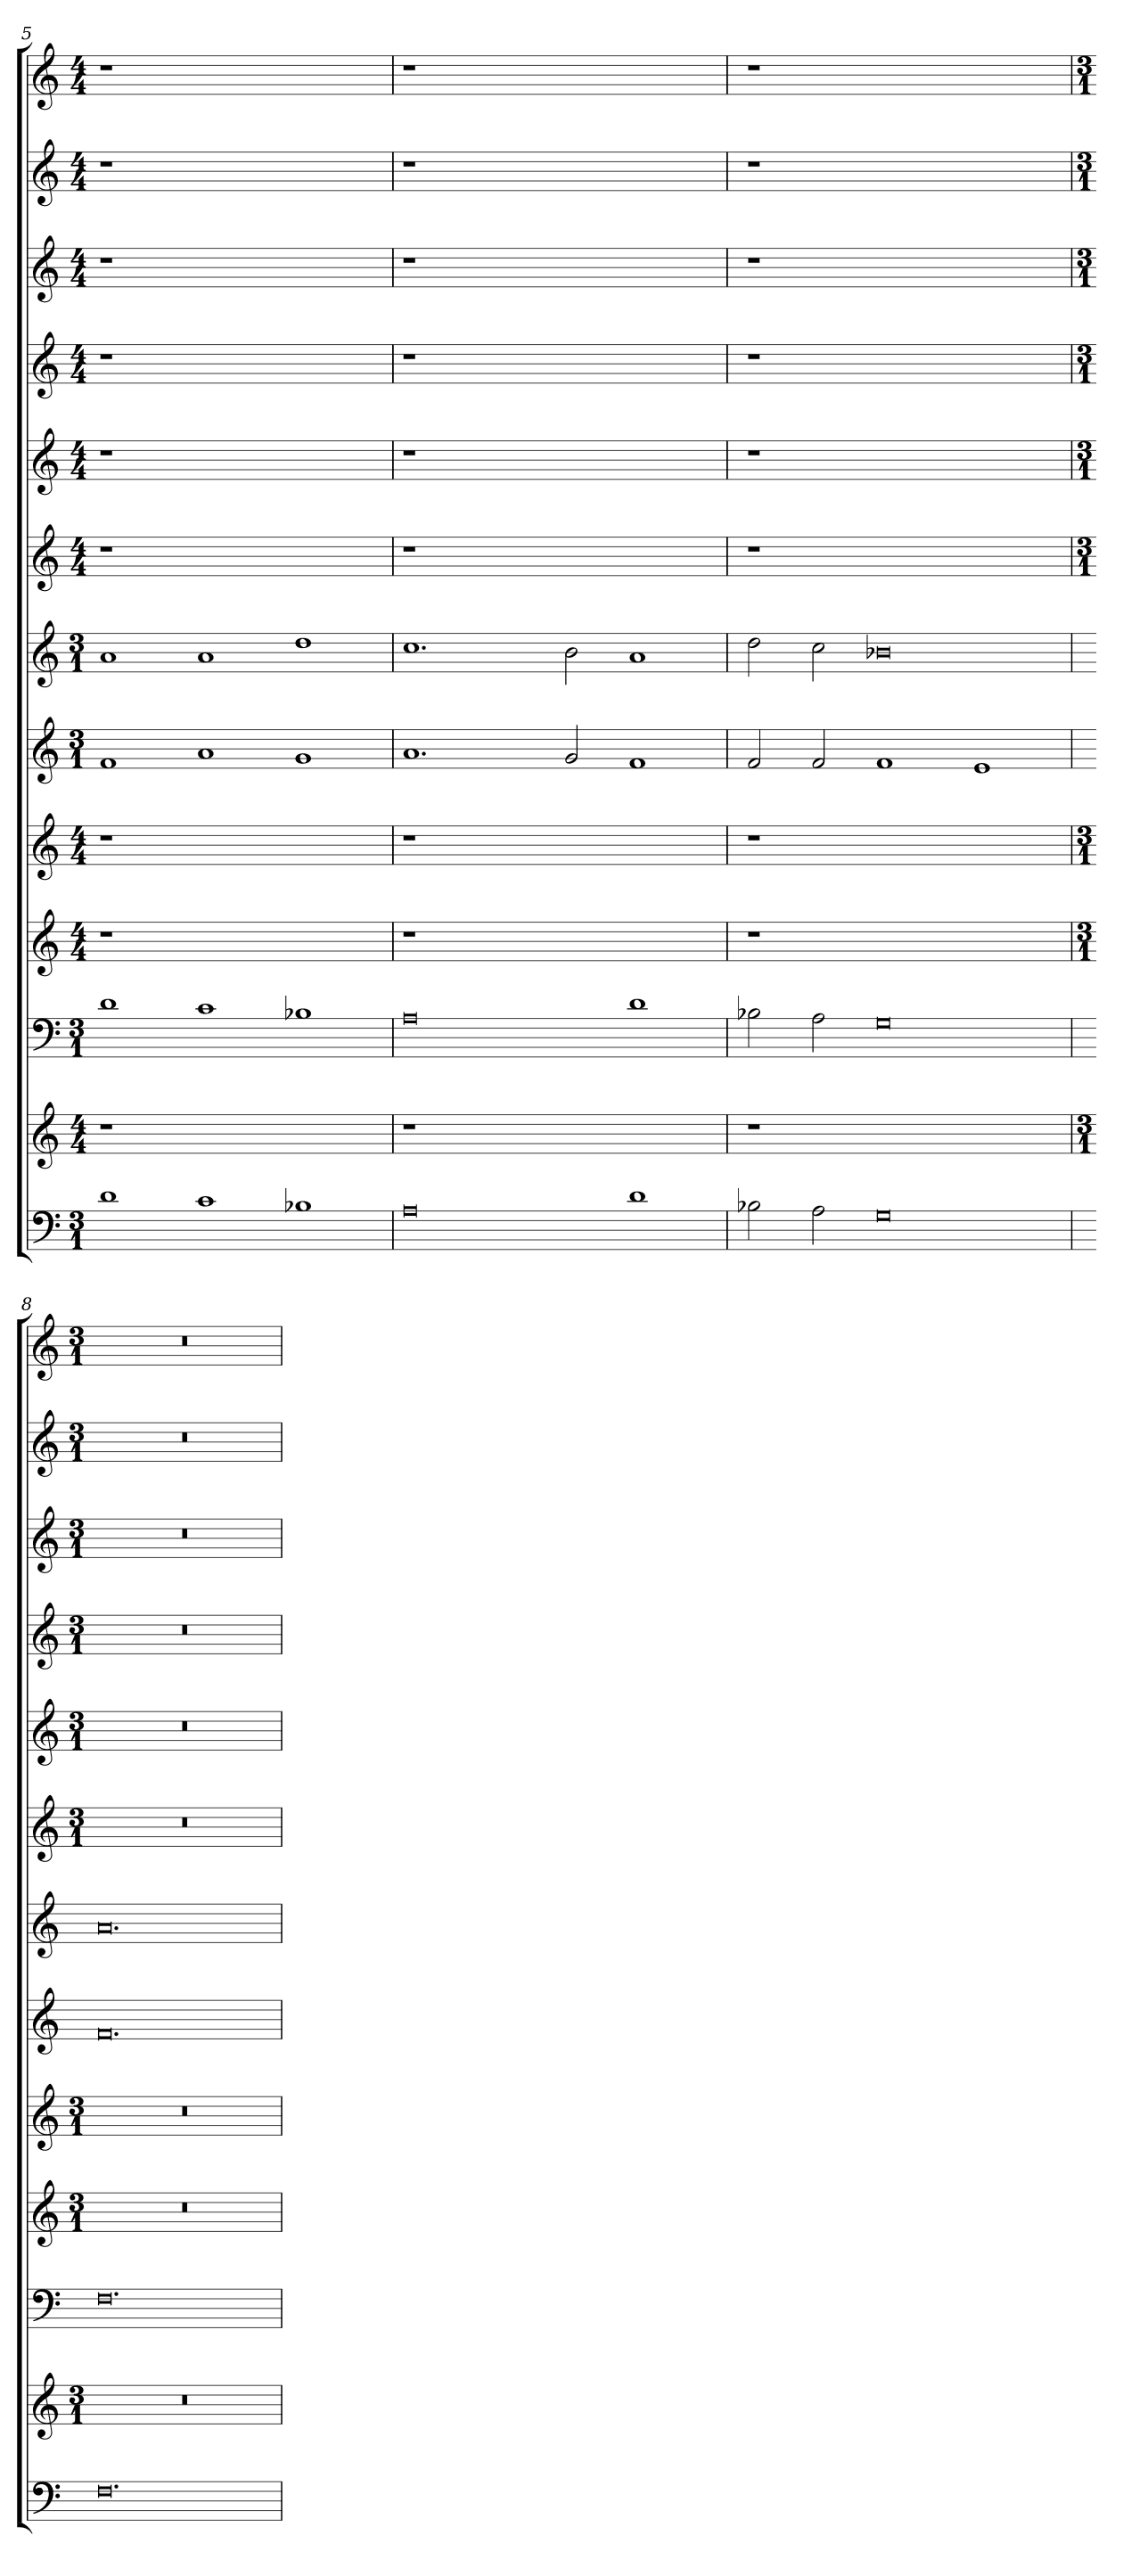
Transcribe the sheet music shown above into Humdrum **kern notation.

**kern	**kern	**kern	**kern	**kern	**kern	**kern	**kern	**kern	**kern	**kern	**kern	**kern
*part13	*part12	*part11	*part10	*part9	*part8	*part7	*part6	*part5	*part4	*part3	*part2	*part1
*staff13	*staff12	*staff11	*staff10	*staff9	*staff8	*staff7	*staff6	*staff5	*staff4	*staff3	*staff2	*staff1
*clefF4	*clefG2	*clefF4	*clefG2	*clefG2	*clefG2	*clefG2	*clefG2	*clefG2	*clefG2	*clefG2	*clefG2	*clefG2
*k[]	*k[]	*k[]	*k[]	*k[]	*k[]	*k[]	*k[]	*k[]	*k[]	*k[]	*k[]	*k[]
*C:	*C:	*C:	*C:	*C:	*C:	*C:	*C:	*C:	*C:	*C:	*C:	*C:
*M3/1	*M4/4	*M3/1	*M4/4	*M4/4	*M3/1	*M3/1	*M4/4	*M4/4	*M4/4	*M4/4	*M4/4	*M4/4
=5	=5	=5	=5	=5	=5	=5	=5	=5	=5	=5	=5	=5
1d	1r	1d	1r	1r	1f	1a	1r	1r	1r	1r	1r	1r
1c	0ryy	1c	0ryy	0ryy	1a	1a	0ryy	0ryy	0ryy	0ryy	0ryy	0ryy
1B-X	.	1B-X	.	.	1g	1dd	.	.	.	.	.	.
=6	=6	=6	=6	=6	=6	=6	=6	=6	=6	=6	=6	=6
0A	1r	0A	1r	1r	1.a	1.cc	1r	1r	1r	1r	1r	1r
.	0ryy	.	0ryy	0ryy	.	.	0ryy	0ryy	0ryy	0ryy	0ryy	0ryy
.	.	.	.	.	2g/	2b\	.	.	.	.	.	.
1d	.	1d	.	.	1f	1a	.	.	.	.	.	.
=7	=7	=7	=7	=7	=7	=7	=7	=7	=7	=7	=7	=7
2B-X\	1r	2B-X\	1r	1r	2f/	2dd\	1r	1r	1r	1r	1r	1r
2A\	.	2A\	.	.	2f/	2cc\	.	.	.	.	.	.
0G	0ryy	0G	0ryy	0ryy	1f	0b-X	0ryy	0ryy	0ryy	0ryy	0ryy	0ryy
.	.	.	.	.	1e	.	.	.	.	.	.	.
!!LO:LB:g=z
=8	=8	=8	=8	=8	=8	=8	=8	=8	=8	=8	=8	=8
*	*M3/1	*	*M3/1	*M3/1	*	*	*M3/1	*M3/1	*M3/1	*M3/1	*M3/1	*M3/1
0.F	0.r	0.F	0.r	0.r	0.f	0.a	0.r	0.r	0.r	0.r	0.r	0.r
=	=	=	=	=	=	=	=	=	=	=	=	=
*-	*-	*-	*-	*-	*-	*-	*-	*-	*-	*-	*-	*-
